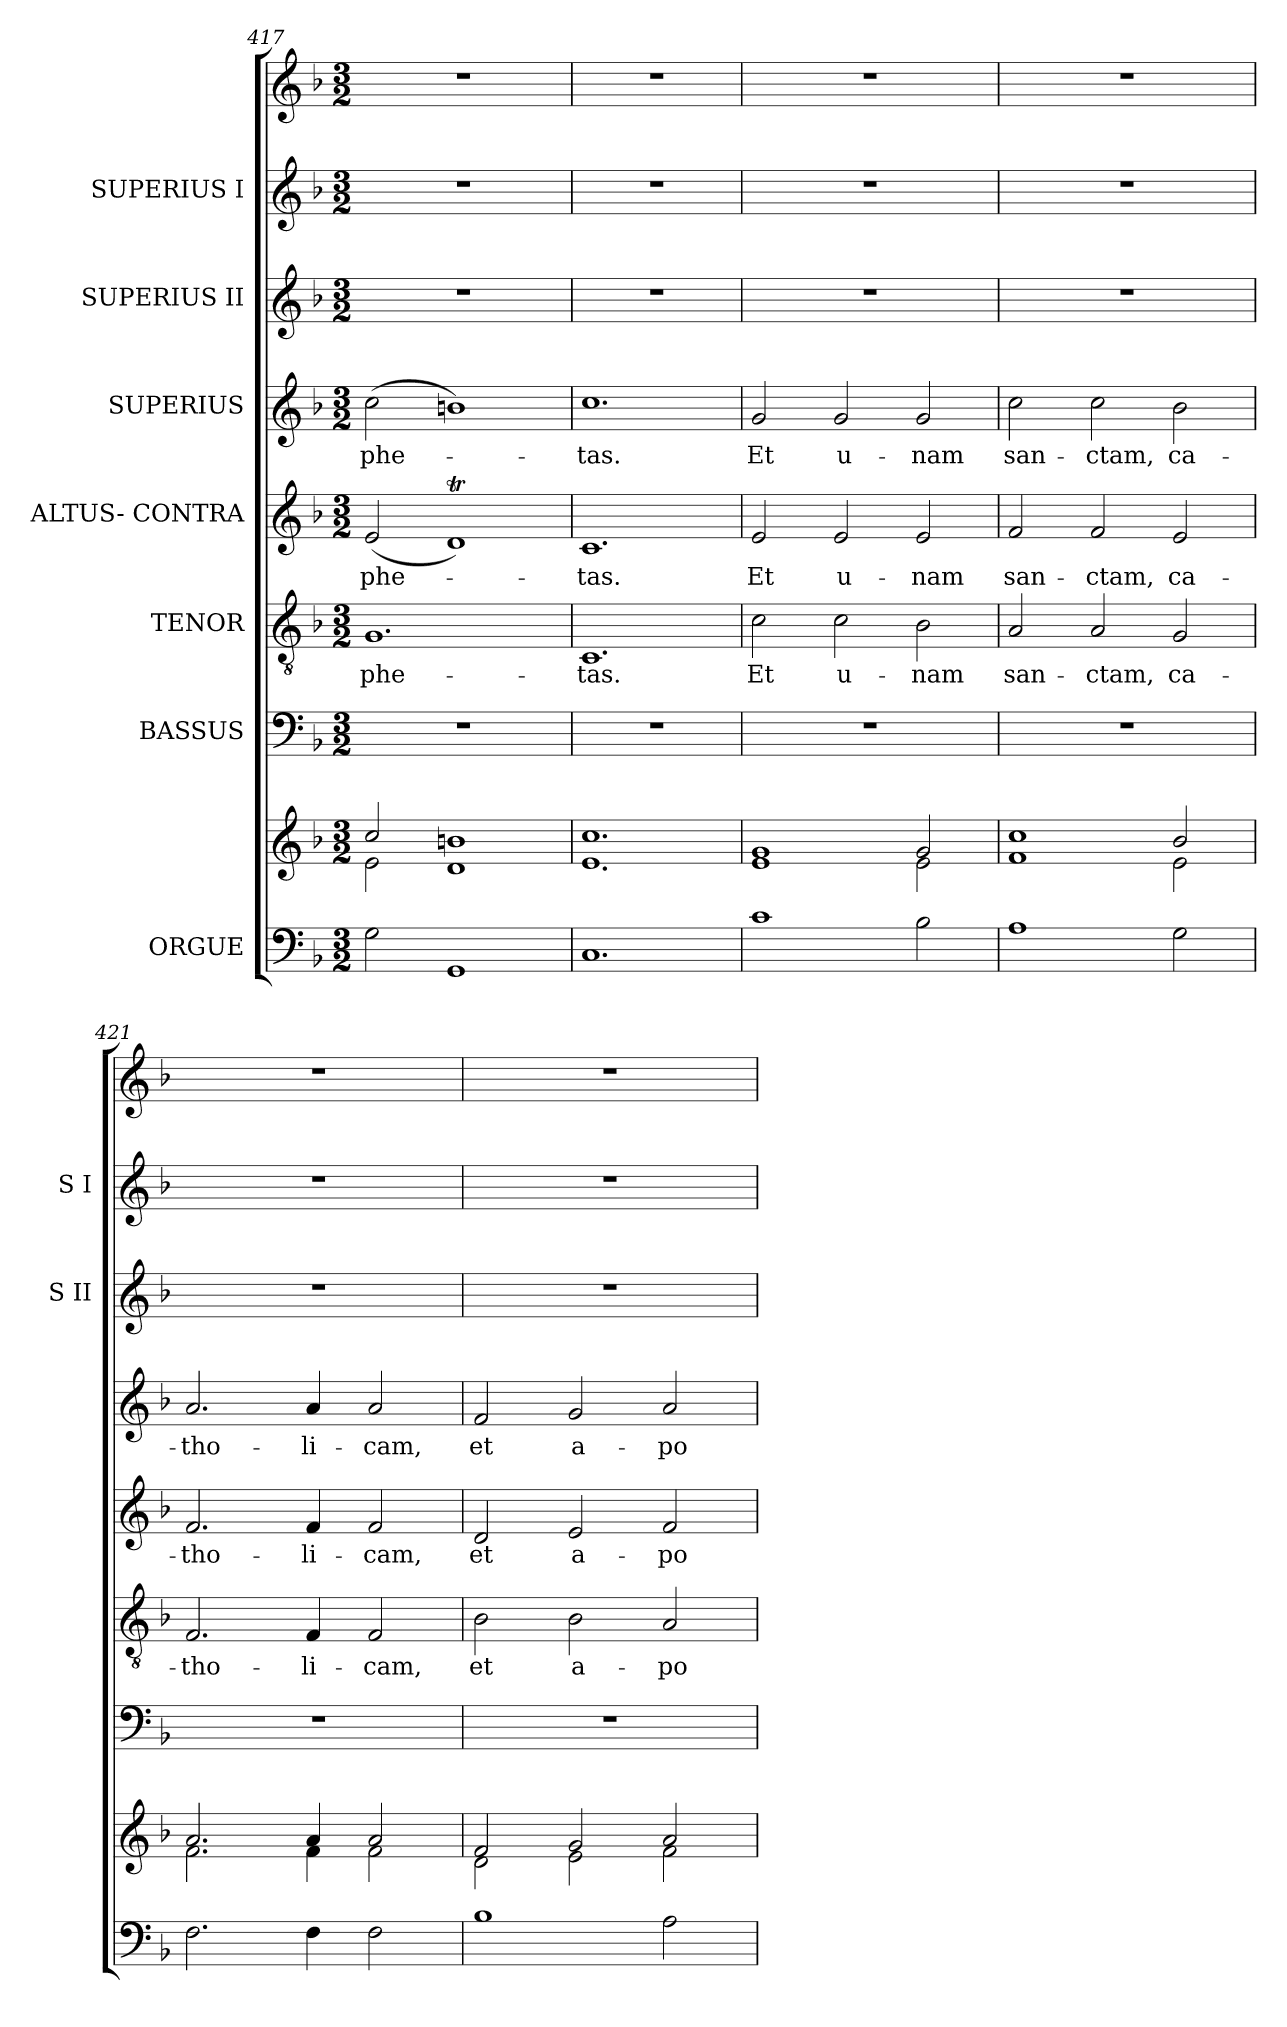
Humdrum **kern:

**kern	**kern	**kern	**kern	**text	**kern	**text	**kern	**text	**kern	**kern	**kern
*part8	*part8	*part7	*part6	*part6	*part5	*part5	*part4	*part4	*part3	*part2	*part1
*staff9	*staff8	*staff7	*staff6	*staff6	*staff5	*staff5	*staff4	*staff4	*staff3	*staff2	*staff1
*I"ORGUE	*	*I"BASSUS	*I"TENOR	*	*I"ALTUS- CONTRA	*	*I"SUPERIUS	*	*I"SUPERIUS II	*I"SUPERIUS I	*
*	*	*	*	*	*	*	*	*	*I'S II	*I'S I	*
*clefF4	*clefG2	*clefF4	*clefGv2	*	*clefG2	*	*clefG2	*	*clefG2	*clefG2	*clefG2
*k[b-]	*k[b-]	*k[b-]	*k[b-]	*	*k[b-]	*	*k[b-]	*	*k[b-]	*k[b-]	*k[b-]
*d:	*d:	*d:	*d:	*	*d:	*	*d:	*	*d:	*d:	*d:
*M3/2	*M3/2	*M3/2	*M3/2	*	*M3/2	*	*M3/2	*	*M3/2	*M3/2	*M3/2
=417	=417	=417	=417	=417	=417	=417	=417	=417	=417	=417	=417
*	*^	*	*	*	*	*	*	*	*	*	*
!	!	!	!	!	!LO:LY:b	!	!LO:LY:b	!	!LO:LY:b	!	!	!
2G\	2cc/	2e\	1.r	1.G	-phe-	(<2e/	-phe-	(>2cc\	-phe-	1.r	1.r	1.r
1GG	1bn	1d	.	.	.	1dT)	.	1bn)	.	.	.	.
=418	=418	=418	=418	=418	=418	=418	=418	=418	=418	=418	=418	=418
!	!	!	!	!	!LO:LY:b	!	!LO:LY:b	!	!LO:LY:b	!	!	!
1.C	1.cc	1.e	1.r	1.C	-tas.	1.c	-tas.	1.cc	-tas.	1.r	1.r	1.r
=419	=419	=419	=419	=419	=419	=419	=419	=419	=419	=419	=419	=419
!	!	!	!	!	!LO:LY:b	!	!LO:LY:b	!	!LO:LY:b	!	!	!
1c	1g	1e	1.r	2c\	Et	2e/	Et	2g/	Et	1.r	1.r	1.r
!	!	!	!	!	!LO:LY:b	!	!LO:LY:b	!	!LO:LY:b	!	!	!
.	.	.	.	2c\	u-	2e/	u-	2g/	u-	.	.	.
!	!	!	!	!	!LO:LY:b	!	!LO:LY:b	!	!LO:LY:b	!	!	!
2B-\	2g/	2e\	.	2B-\	-nam	2e/	-nam	2g/	-nam	.	.	.
!!LO:PB:g=z
=420	=420	=420	=420	=420	=420	=420	=420	=420	=420	=420	=420	=420
!	!	!	!	!	!LO:LY:b	!	!LO:LY:b	!	!LO:LY:b	!	!	!
1A	1cc	1f	1.r	2A/	san-	2f/	san-	2cc\	san-	1.r	1.r	1.r
!	!	!	!	!	!LO:LY:b	!	!LO:LY:b	!	!LO:LY:b	!	!	!
.	.	.	.	2A/	-ctam,	2f/	-ctam,	2cc\	-ctam,	.	.	.
!	!	!	!	!	!LO:LY:b	!	!LO:LY:b	!	!LO:LY:b	!	!	!
2G\	2b-/	2e\	.	2G/	ca-	2e/	ca-	2b-\	ca-	.	.	.
=421	=421	=421	=421	=421	=421	=421	=421	=421	=421	=421	=421	=421
!	!	!	!	!	!LO:LY:b	!	!LO:LY:b	!	!LO:LY:b	!	!	!
2.F\	2.a/	2.f\	1.r	2.F/	-tho-	2.f/	-tho-	2.a/	-tho-	1.r	1.r	1.r
!	!	!	!	!	!LO:LY:b	!	!LO:LY:b	!	!LO:LY:b	!	!	!
4F\	4a/	4f\	.	4F/	-li-	4f/	-li-	4a/	-li-	.	.	.
!	!	!	!	!	!LO:LY:b	!	!LO:LY:b	!	!LO:LY:b	!	!	!
2F\	2a/	2f\	.	2F/	-cam,	2f/	-cam,	2a/	-cam,	.	.	.
=422	=422	=422	=422	=422	=422	=422	=422	=422	=422	=422	=422	=422
!	!	!	!	!	!LO:LY:b	!	!LO:LY:b	!	!LO:LY:b	!	!	!
1B-	2f/	2d\	1.r	2B-\	et	2d/	et	2f/	et	1.r	1.r	1.r
!	!	!	!	!	!LO:LY:b	!	!LO:LY:b	!	!LO:LY:b	!	!	!
.	2g/	2e\	.	2B-\	a-	2e/	a-	2g/	a-	.	.	.
!	!	!	!	!	!LO:LY:b	!	!LO:LY:b	!	!LO:LY:b	!	!	!
2A\	2a/	2f\	.	2A/	-po-	2f/	-po-	2a/	-po-	.	.	.
*	*v	*v	*	*	*	*	*	*	*	*	*	*
=	=	=	=	=	=	=	=	=	=	=	=
*-	*-	*-	*-	*-	*-	*-	*-	*-	*-	*-	*-
